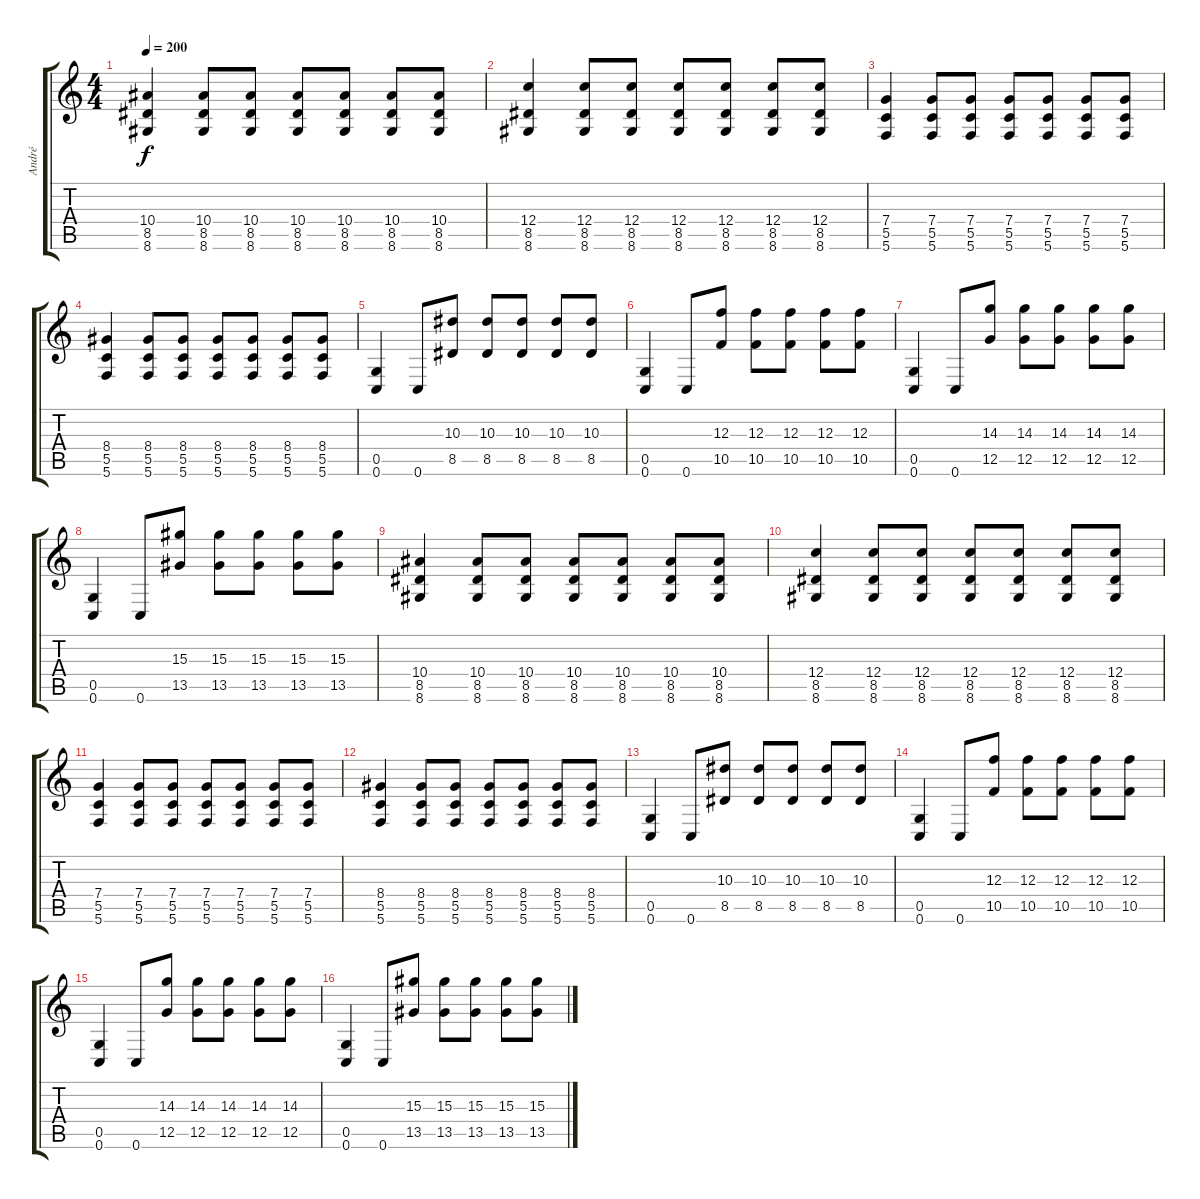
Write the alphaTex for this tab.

\track ("André" "André") {instrument distortionguitar}
\staff {score tabs}
\tuning (D4 A3 F3 C3 G2 C2) {hide}
\ts (4 4)
\tempo 200
\clef g2
\ks c
(10.4 8.5 8.6).4{dy f} (10.4 8.5 8.6).8 (10.4 8.5 8.6).8 (10.4 8.5 8.6).8 (10.4 8.5 8.6).8 (10.4 8.5 8.6).8 (10.4 8.5 8.6).8 |
(12.4 8.5 8.6).4 (12.4 8.5 8.6).8 (12.4 8.5 8.6).8 (12.4 8.5 8.6).8 (12.4 8.5 8.6).8 (12.4 8.5 8.6).8 (12.4 8.5 8.6).8 |
(7.4 5.5 5.6).4 (7.4 5.5 5.6).8 (7.4 5.5 5.6).8 (7.4 5.5 5.6).8 (7.4 5.5 5.6).8 (7.4 5.5 5.6).8 (7.4 5.5 5.6).8 |
(8.4 5.5 5.6).4 (8.4 5.5 5.6).8 (8.4 5.5 5.6).8 (8.4 5.5 5.6).8 (8.4 5.5 5.6).8 (8.4 5.5 5.6).8 (8.4 5.5 5.6).8 |
(0.5 0.6).4 0.6.8 (10.3 8.5).8 (10.3 8.5).8 (10.3 8.5).8 (10.3 8.5).8 (10.3 8.5).8 |
(0.5 0.6).4 0.6.8 (12.3 10.5).8 (12.3 10.5).8 (12.3 10.5).8 (12.3 10.5).8 (12.3 10.5).8 |
(0.5 0.6).4 0.6.8 (14.3 12.5).8 (14.3 12.5).8 (14.3 12.5).8 (14.3 12.5).8 (14.3 12.5).8 |
(0.5 0.6).4 0.6.8 (15.3 13.5).8 (15.3 13.5).8 (15.3 13.5).8 (15.3 13.5).8 (15.3 13.5).8 |
(10.4 8.5 8.6).4 (10.4 8.5 8.6).8 (10.4 8.5 8.6).8 (10.4 8.5 8.6).8 (10.4 8.5 8.6).8 (10.4 8.5 8.6).8 (10.4 8.5 8.6).8 |
(12.4 8.5 8.6).4 (12.4 8.5 8.6).8 (12.4 8.5 8.6).8 (12.4 8.5 8.6).8 (12.4 8.5 8.6).8 (12.4 8.5 8.6).8 (12.4 8.5 8.6).8 |
(7.4 5.5 5.6).4 (7.4 5.5 5.6).8 (7.4 5.5 5.6).8 (7.4 5.5 5.6).8 (7.4 5.5 5.6).8 (7.4 5.5 5.6).8 (7.4 5.5 5.6).8 |
(8.4 5.5 5.6).4 (8.4 5.5 5.6).8 (8.4 5.5 5.6).8 (8.4 5.5 5.6).8 (8.4 5.5 5.6).8 (8.4 5.5 5.6).8 (8.4 5.5 5.6).8 |
(0.5 0.6).4 0.6.8 (10.3 8.5).8 (10.3 8.5).8 (10.3 8.5).8 (10.3 8.5).8 (10.3 8.5).8 |
(0.5 0.6).4 0.6.8 (12.3 10.5).8 (12.3 10.5).8 (12.3 10.5).8 (12.3 10.5).8 (12.3 10.5).8 |
(0.5 0.6).4 0.6.8 (14.3 12.5).8 (14.3 12.5).8 (14.3 12.5).8 (14.3 12.5).8 (14.3 12.5).8 |
(0.5 0.6).4 0.6.8 (15.3 13.5).8 (15.3 13.5).8 (15.3 13.5).8 (15.3 13.5).8 (15.3 13.5).8
